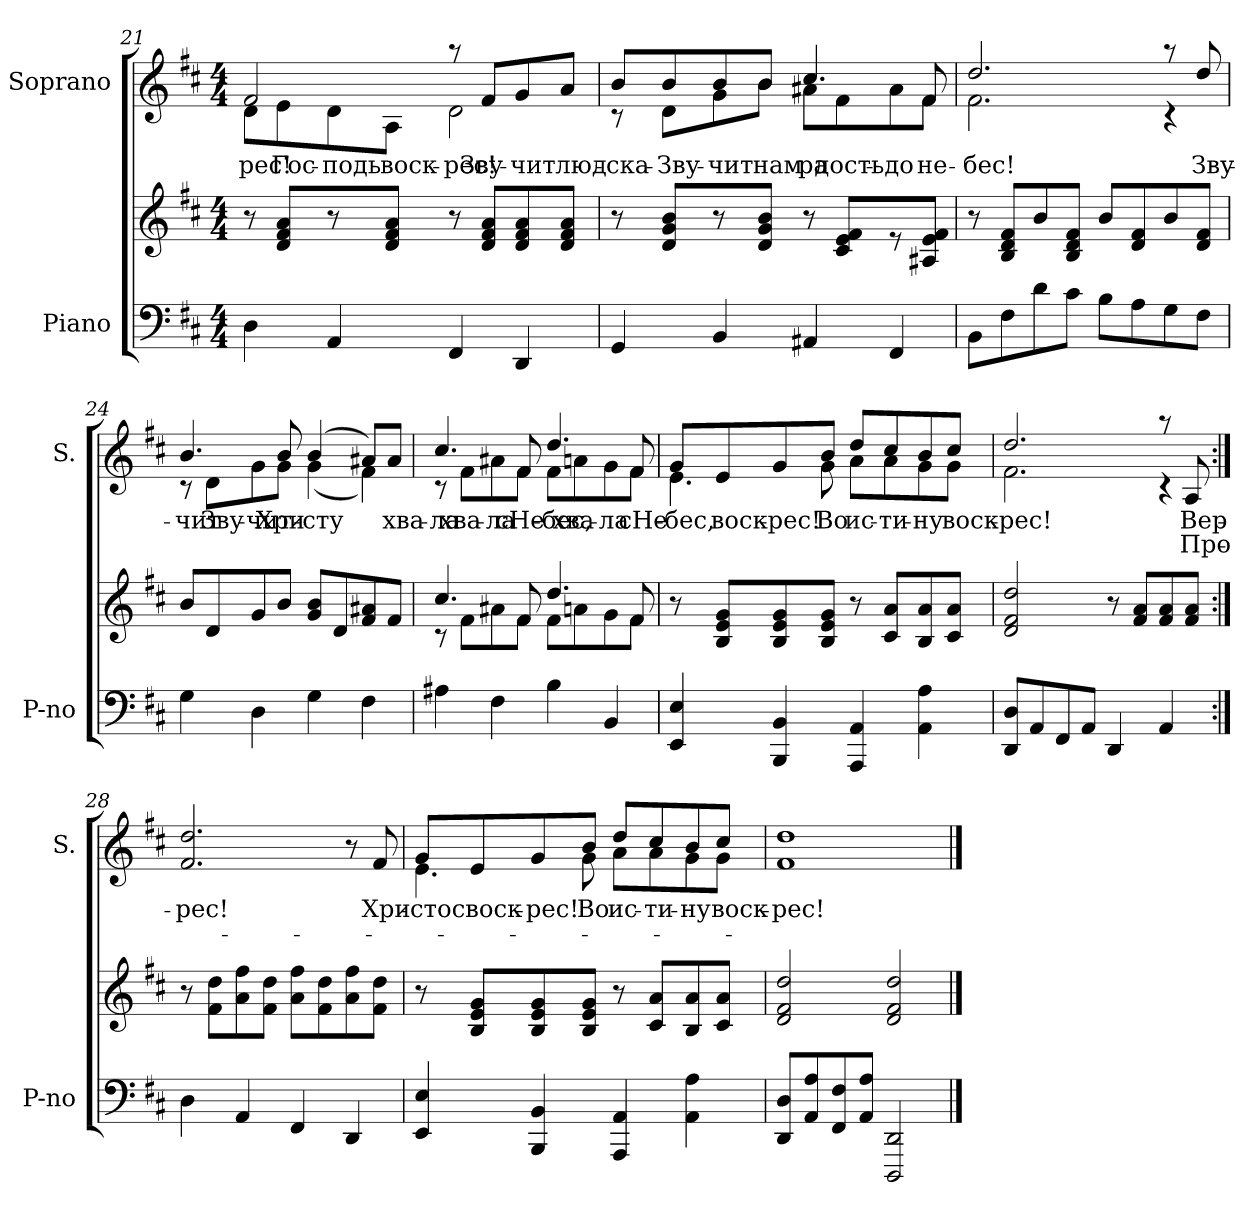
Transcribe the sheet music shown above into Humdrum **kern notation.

**kern	**kern	**kern	**text	**text
*part2	*part2	*part1	*part1	*part1
*staff3	*staff2	*staff1	*staff1	*staff1
*I"Piano	*	*I"Soprano	*	*
*I'P-no	*	*I'S.	*	*
!!LO:PB:g=z
*clefF4	*clefG2	*clefG2	*	*
*k[f#c#]	*k[f#c#]	*k[f#c#]	*	*
*D:	*D:	*D:	*	*
*M4/4	*M4/4	*M4/4	*	*
=21	=21	=21	=21	=21
!	!	!	!LO:LY:b	!
*	*	*^	*	*
!	!	!	!	!LO:LY:b	!
4D\	8r	2f#/	8d\L	-рес!	.
!	!	!	!	!LO:LY:b	!
.	8d/ 8f#/ 8a/L	.	8e\	Гос-	.
!	!	!	!	!LO:LY:b	!
4AA/	8r	.	8d\	-подь	.
!	!	!	!	!LO:LY:b	!
.	8d/ 8f#/ 8a/J	.	8A\J	воск-	.
!	!	!	!	!LO:LY:b	!
4FF#/	8r	8raa	2d\	-рес!	.
!	!	!	!	!LO:LY:b	!
.	8d/ 8f#/ 8a/L	8f#/L	.	Зву-	.
!	!	!	!	!LO:LY:b	!
4DD/	8d/ 8f#/ 8a/	8g/	.	-чит	.
!	!	!	!	!LO:LY:b	!
.	8d/ 8f#/ 8a/J	8a/J	.	люд-	.
=22	=22	=22	=22	=22	=22
!	!	!	!	!LO:LY:b	!
4GG/	8r	8b/L	8rc	ска-	.
!	!	!	!	!LO:LY:b	!
!	!	!	!	!LO:LY:b	!
.	8d/ 8g/ 8b/L	8b/	8d\L	-Зву-	.
!	!	!	!	!LO:LY:b	!
!	!	!	!	!LO:LY:b	!
4BB/	8r	8b/	8g\	-чит	.
!	!	!	!	!LO:LY:b	!
!	!	!	!	!LO:LY:b	!
.	8d/ 8g/ 8b/J	8b/J	8b\J	нам	.
!	!	!	!	!LO:LY:b	!
!	!	!	!	!LO:LY:b	!
4AA#X/	8r	4.cc#/	8a#X\L	ра-	.
!	!	!	!	!LO:LY:b	!
.	8c#/ 8e/ 8f#/L	.	8f#\	-дость	.
!	!	!	!	!LO:LY:b	!
4FF#/	8r	.	8a#\	до	.
!	!	!	!	!LO:LY:b	!
!	!	!	!	!LO:LY:b	!
.	8A#X/ 8e/ 8f#/J	8f#/	8f#\J	не-	.
!!LO:LB:g=z	!!
=23	=23	=23	=23	=23	=23
!	!	!	!	!LO:LY:b	!
!	!	!	!	!LO:LY:b	!
8BB\L	8r	2.dd/	2.f#\	-бес!	.
8F#\	8B/ 8d/ 8f#/L	.	.	.	.
8d\	8b/	.	.	.	.
8c#\J	8B/ 8d/ 8f#/J	.	.	.	.
8B\L	8b/L	.	.	.	.
8A\	8d/ 8f#/	.	.	.	.
8G\	8b/	8raa	4rc	.	.
!	!	!	!	!LO:LY:b	!
8F#\J	8d/ 8f#/J	8dd/	.	Зву-	.
=24	=24	=24	=24	=24	=24
!	!	!	!	!LO:LY:b	!
4G\	8b/L	4.b/	8rc	чит	.
!	!	!	!	!LO:LY:b	!
.	8d/	.	8d\L	-Зву-	.
!	!	!	!	!LO:LY:b	!
4D\	8g/	.	8g\	-чит	.
!	!	!	!	!LO:LY:b	!
!	!	!	!	!LO:LY:b	!
.	8b/J	8b/	8g\J	Хри-	.
!	!	!	!	!LO:LY:b	!
!	!	!	!	!LO:LY:b	!
4G\	8g/ 8b/L	(4b/	(<4g\	-сту	.
.	8d/	.	.	.	.
4F#\	8f#/ 8a#X/	8a#X/L)	4f#\)	.	.
!	!	!	!	!LO:LY:b	!
.	8f#/J	8a#/J	.	хва-	.
!!LO:LB:g=z	!!
=25	=25	=25	=25	=25	=25
*	*^	*	*	*	*
!	!	!	!	!	!LO:LY:b	!
4A#X\	4.cc#/	8rc	4.cc#/	8rc	ла	.
!	!	!	!	!	!LO:LY:b	!
.	.	8f#\L	.	8f#\L	хва-	.
!	!	!	!	!	!LO:LY:b	!
4F#\	.	8a#X\	.	8a#X\	-ла	.
!	!	!	!	!	!LO:LY:b	!
!	!	!	!	!	!LO:LY:b	!
.	8f#/	8f#\J	8f#/	8f#\J	сНе-	.
!	!	!	!	!	!LO:LY:b	!
!	!	!	!	!	!LO:LY:b	!
4B\	4.dd/	8f#\L	4.dd/	8f#\L	-бес,	.
!	!	!	!	!	!LO:LY:b	!
.	.	8an\	.	8an\	хва-	.
!	!	!	!	!	!LO:LY:b	!
4BB/	.	8g\	.	8g\	-ла	.
!	!	!	!	!	!LO:LY:b	!
!	!	!	!	!	!LO:LY:b	!
.	8f#/	8f#\J	8f#/	8f#\J	сНе-	.
=26	=26	=26	=26	=26	=26	=26
!	!	!	!	!	!LO:LY:b	!
!	!	!	!	!	!LO:LY:b	!
*	*v	*v	*	*	*	*
4EE/ 4E/	8r	8g/L	4.e\	-бес,	.
!	!	!	!	!LO:LY:b	!
.	8B/ 8e/ 8g/L	8e/	.	воск-	.
!	!	!	!	!LO:LY:b	!
4BBB/ 4BB/	8B/ 8e/ 8g/	8g/	.	-рес!	.
!	!	!	!	!LO:LY:b	!
!	!	!	!	!LO:LY:b	!
.	8B/ 8e/ 8g/J	8b/J	8g\	Во	.
!	!	!	!	!LO:LY:b	!
!	!	!	!	!LO:LY:b	!
4AAA/ 4AA/	8r	8dd/L	8a\L	ис-	.
!	!	!	!	!LO:LY:b	!
!	!	!	!	!LO:LY:b	!
.	8c#/ 8a/L	8cc#/	8a\	-ти-	.
!	!	!	!	!LO:LY:b	!
!	!	!	!	!LO:LY:b	!
4AA\ 4A\	8B/ 8a/	8b/	8g\	-ну	.
!	!	!	!	!LO:LY:b	!
!	!	!	!	!LO:LY:b	!
.	8c#/ 8a/J	8cc#/J	8g\J	воск-	.
!!LO:PB:g=z	!!
=27	=27	=27	=27	=27	=27
!	!	!	!	!LO:LY:b	!
!	!	!	!	!LO:LY:b	!
8DD/ 8D/L	2d/ 2f#/ 2dd/	2.dd/	2.f#\	-рес!	.
8AA/	.	.	.	.	.
8FF#/	.	.	.	.	.
8AA/J	.	.	.	.	.
4DD/	8r	.	.	.	.
.	8f#/ 8a/L	.	.	.	.
4AA/	8f#/ 8a/	8raa	4rc	.	.
!	!	!	!	!LO:LY:b	!LO:LY:b
.	8f#/ 8a/J	8A/	.	Вер-	Про-
*	*	*v	*v	*	*
=28:|!	=28:|!	=28:|!	=28:|!	=28:|!
!	!	!	!LO:LY:b	!
4D\	8r	2.f#/ 2.dd/	рес!	.
.	8f#\ 8dd\L	.	.	.
4AA/	8a\ 8ff#\	.	.	.
.	8f#\ 8dd\J	.	.	.
4FF#/	8a\ 8ff#\L	.	.	.
.	8f#\ 8dd\	.	.	.
4DD/	8a\ 8ff#\	8r	.	.
!	!	!	!LO:LY:b	!
.	8f#\ 8dd\J	8f#/	Хри-	.
!!LO:LB:g=z
=29	=29	=29	=29	=29
!	!	!	!LO:LY:b	!
*	*	*^	*	*
!	!	!	!	!LO:LY:b	!
4EE/ 4E/	8r	8g/L	4.e\	-стос	.
!	!	!	!	!LO:LY:b	!
.	8B/ 8e/ 8g/L	8e/	.	воск-	.
!	!	!	!	!LO:LY:b	!
4BBB/ 4BB/	8B/ 8e/ 8g/	8g/	.	-рес!	.
!	!	!	!	!LO:LY:b	!
!	!	!	!	!LO:LY:b	!
.	8B/ 8e/ 8g/J	8b/J	8g\	Во	.
!	!	!	!	!LO:LY:b	!
!	!	!	!	!LO:LY:b	!
4AAA/ 4AA/	8r	8dd/L	8a\L	ис-	.
!	!	!	!	!LO:LY:b	!
!	!	!	!	!LO:LY:b	!
.	8c#/ 8a/L	8cc#/	8a\	-ти-	.
!	!	!	!	!LO:LY:b	!
!	!	!	!	!LO:LY:b	!
4AA\ 4A\	8B/ 8a/	8b/	8g\	-ну	.
!	!	!	!	!LO:LY:b	!
!	!	!	!	!LO:LY:b	!
.	8c#/ 8a/J	8cc#/J	8g\J	воск-	.
=30	=30	=30	=30	=30	=30
!	!	!	!	!LO:LY:b	!
!	!	!	!	!LO:LY:b	!
8DD/ 8D/L	2d/ 2f#/ 2dd/	1dd	1f#	рес!	.
8AA/ 8A/	.	.	.	.	.
8FF#/ 8F#/	.	.	.	.	.
8AA/ 8A/J	.	.	.	.	.
2DDD/ 2DD/	2d/ 2f#/ 2dd/	.	.	.	.
*	*	*v	*v	*	*
==	==	==	==	==
*-	*-	*-	*-	*-
